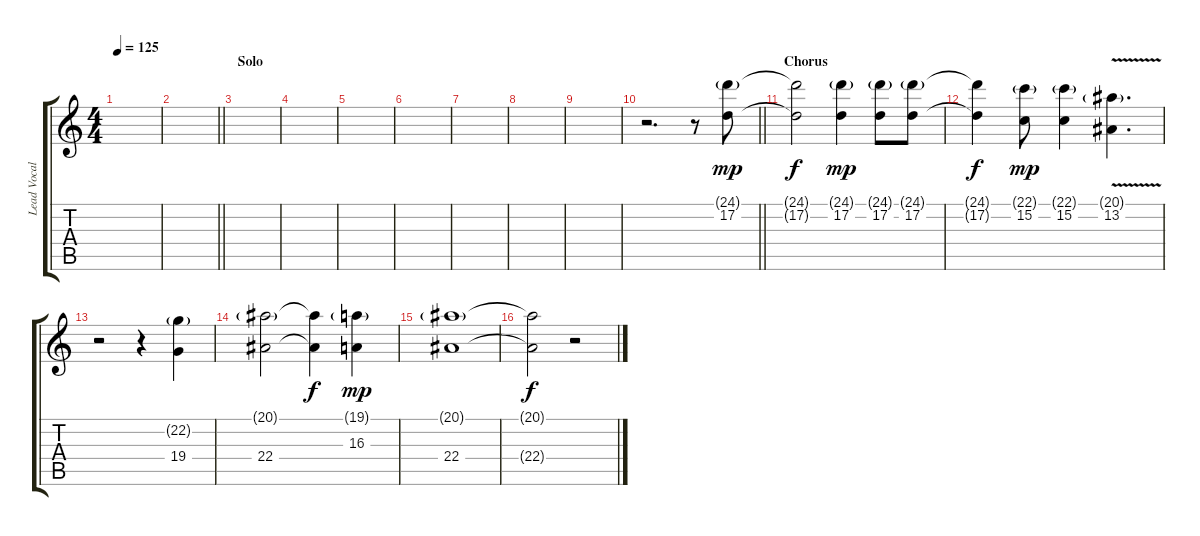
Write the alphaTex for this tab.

\track ("Lead Vocals" "Lead Vocal") {instrument lead2sawtooth}
\staff {score tabs}
\tuning (D4 A3 F3 C3 G2 D2) {hide}
\ts (4 4)
\tempo 125
\clef g2
\ks c
|
\barLineRight lightlight
|
\section ("" "Solo")
|
|
|
|
|
|
|
\barLineRight lightlight
r.2{d} r.8 (24.1{g} 17.2).8{dy mp} |
\section ("" "Chorus")
(24.1{t} 17.2{t}).2{dy f} (24.1{g} 17.2).4{dy mp} (24.1{g} 17.2).8 (24.1{g} 17.2).8 |
(24.1{t} 17.2{t}).4{dy f} (22.1{g} 15.2).8{dy mp} (22.1{g} 15.2).4 (20.1{g} 13.2{v}).4{d} |
r.2 r.4{volume 14} (22.2{g} 19.4).4 |
(20.1{g} 22.4).2 (20.1{t} 22.4{t}).4{dy f} (19.1{g} 16.3).4{dy mp} |
(20.1{g} 22.4).1 |
(20.1{t} 22.4{t}).2{dy f} r.2
